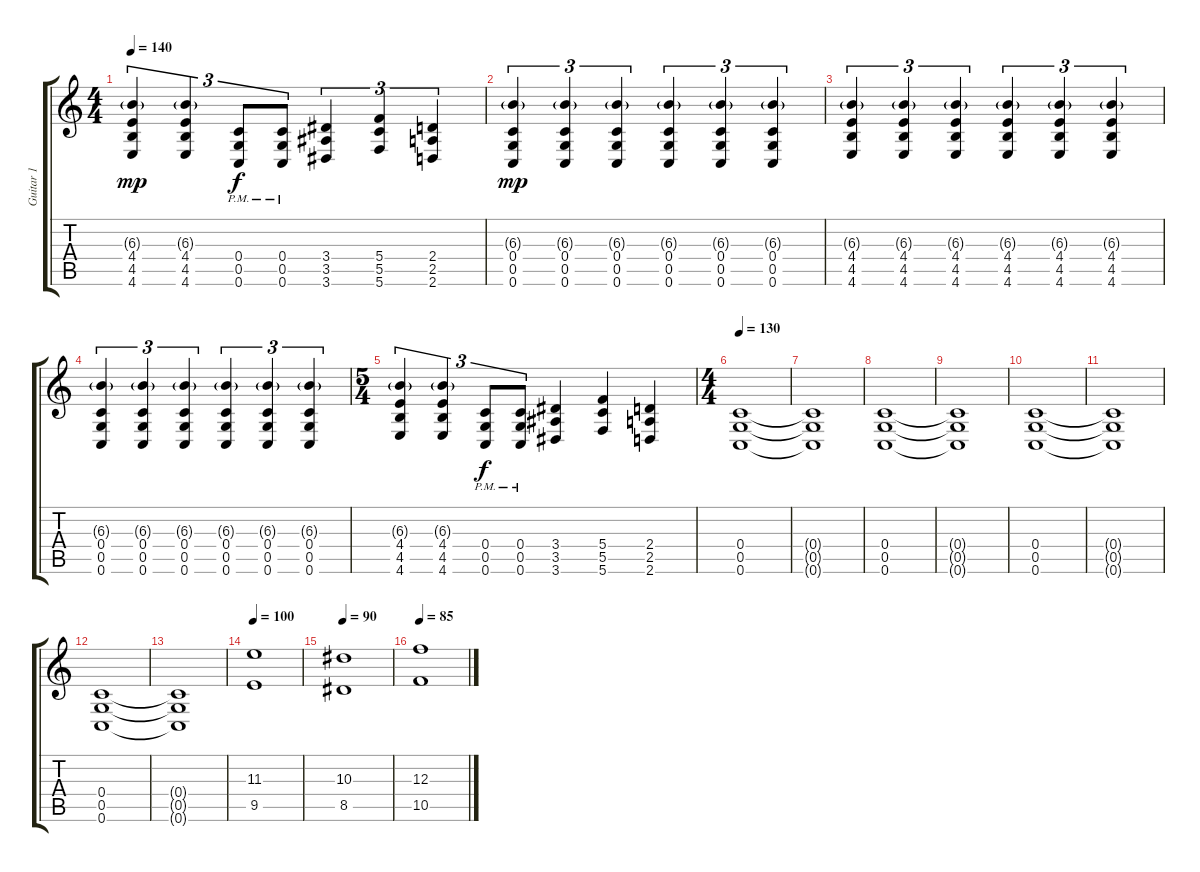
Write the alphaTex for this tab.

\track ("Guitar 1" "Guitar 1") {instrument distortionguitar}
\staff {score tabs}
\tuning (D4 A3 F3 C3 G2 C2) {hide}
\ts (4 4)
\tempo 140
\clef g2
\ks c
(6.3{g} 4.4 4.5 4.6).4{tu (3 2) dy mp} (6.3{g} 4.4 4.5 4.6).4{tu (3 2)} (0.4{pm} 0.5{pm} 0.6{pm}).8{tu (3 2) dy f} (0.4{pm} 0.5{pm} 0.6{pm}).8{tu (3 2)} (3.4 3.5 3.6).4{tu (3 2)} (5.4 5.5 5.6).4{tu (3 2)} (2.4 2.5 2.6).4{tu (3 2)} |
(6.3{g} 0.4 0.5 0.6).4{tu (3 2) dy mp} (6.3{g} 0.4 0.5 0.6).4{tu (3 2)} (6.3{g} 0.4 0.5 0.6).4{tu (3 2)} (6.3{g} 0.4 0.5 0.6).4{tu (3 2)} (6.3{g} 0.4 0.5 0.6).4{tu (3 2)} (6.3{g} 0.4 0.5 0.6).4{tu (3 2)} |
(6.3{g} 4.4 4.5 4.6).4{tu (3 2)} (6.3{g} 4.4 4.5 4.6).4{tu (3 2)} (6.3{g} 4.4 4.5 4.6).4{tu (3 2)} (6.3{g} 4.4 4.5 4.6).4{tu (3 2)} (6.3{g} 4.4 4.5 4.6).4{tu (3 2)} (6.3{g} 4.4 4.5 4.6).4{tu (3 2)} |
(6.3{g} 0.4 0.5 0.6).4{tu (3 2)} (6.3{g} 0.4 0.5 0.6).4{tu (3 2)} (6.3{g} 0.4 0.5 0.6).4{tu (3 2)} (6.3{g} 0.4 0.5 0.6).4{tu (3 2)} (6.3{g} 0.4 0.5 0.6).4{tu (3 2)} (6.3{g} 0.4 0.5 0.6).4{tu (3 2)} |
\ts (5 4)
(6.3{g} 4.4 4.5 4.6).4{tu (3 2)} (6.3{g} 4.4 4.5 4.6).4{tu (3 2)} (0.4{pm} 0.5{pm} 0.6{pm}).8{tu (3 2) dy f} (0.4{pm} 0.5{pm} 0.6{pm}).8{tu (3 2)} (3.4 3.5 3.6).4 (5.4 5.5 5.6).4 (2.4 2.5 2.6).4 |
\ts (4 4)
\tempo 130
(0.4 0.5 0.6).1 |
(0.4{t} 0.5{t} 0.6{t}).1 |
(0.4 0.5 0.6).1 |
(0.4{t} 0.5{t} 0.6{t}).1 |
(0.4 0.5 0.6).1 |
(0.4{t} 0.5{t} 0.6{t}).1 |
(0.4 0.5 0.6).1 |
(0.4{t} 0.5{t} 0.6{t}).1 |
\tempo 100
(11.3 9.5).1 |
\tempo 90
(10.3 8.5).1 |
\tempo 85
(12.3 10.5).1
